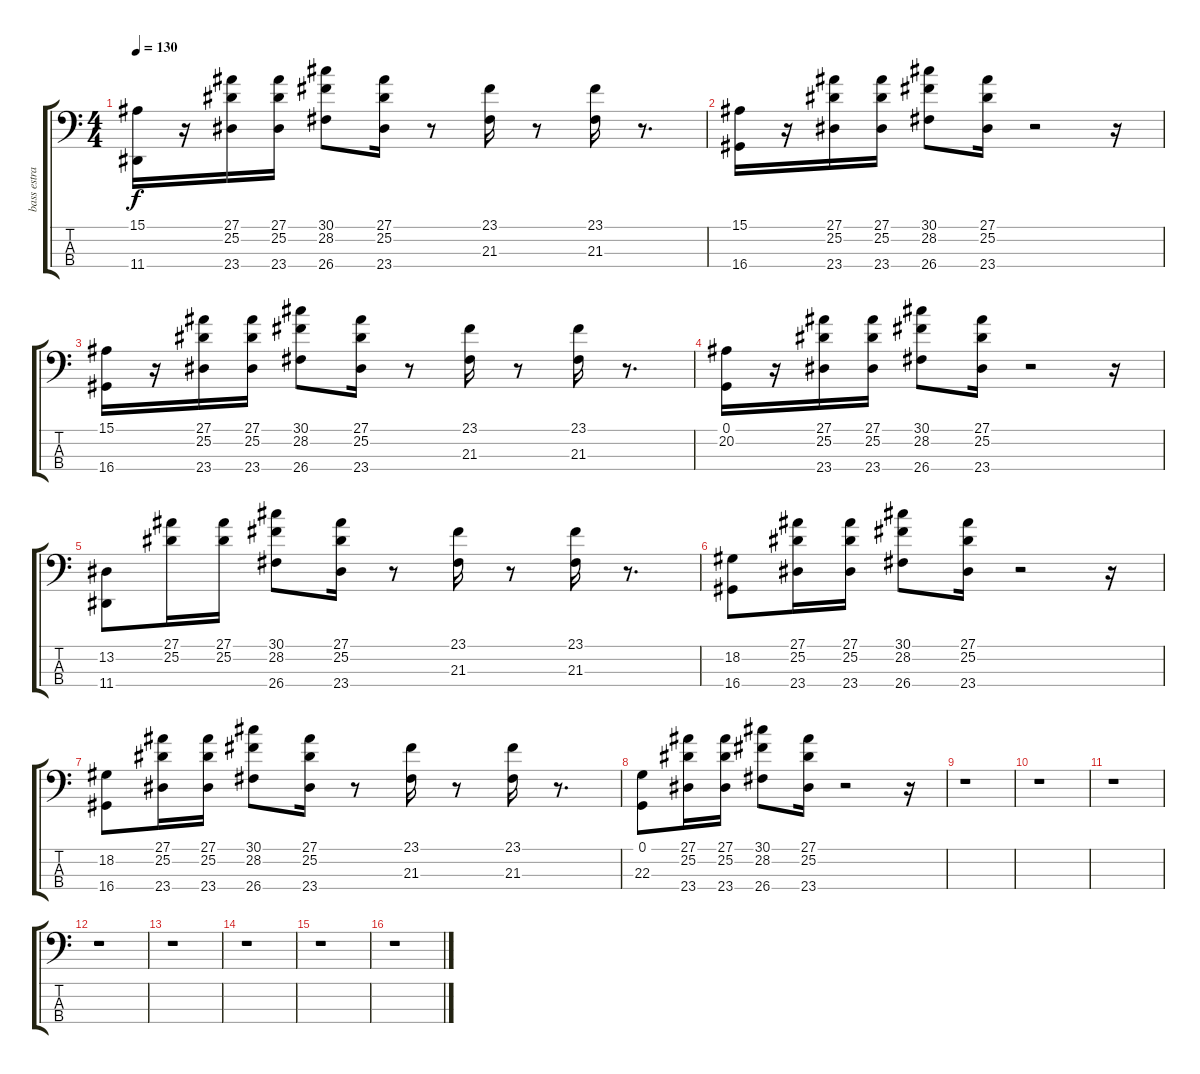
\track ("bass estraño" "bass estra") {instrument harpsichord}
\staff {score tabs}
\tuning (G2 D2 A1 E1) {hide}
\ts (4 4)
\tempo 130
\clef f4
\ks c
(15.1 11.4).16{dy f} r.16 (27.1 25.2 23.4).16 (27.1 25.2 23.4).16 (30.1 28.2 26.4).8 (27.1 25.2 23.4).16 r.8 (23.1 21.3).16 r.8 (23.1 21.3).16 r.8{d} |
(15.1 16.4).16 r.16 (27.1 25.2 23.4).16 (27.1 25.2 23.4).16 (30.1 28.2 26.4).8 (27.1 25.2 23.4).16 r.2 r.16 |
(15.1 16.4).16 r.16 (27.1 25.2 23.4).16 (27.1 25.2 23.4).16 (30.1 28.2 26.4).8 (27.1 25.2 23.4).16 r.8 (23.1 21.3).16 r.8 (23.1 21.3).16 r.8{d} |
(0.1 20.2).16 r.16 (27.1 25.2 23.4).16 (27.1 25.2 23.4).16 (30.1 28.2 26.4).8 (27.1 25.2 23.4).16 r.2 r.16 |
(13.2 11.4).8 (27.1 25.2).16 (27.1 25.2).16 (30.1 28.2 26.4).8 (27.1 25.2 23.4).16 r.8 (23.1 21.3).16 r.8 (23.1 21.3).16 r.8{d} |
(18.2 16.4).8 (27.1 25.2 23.4).16 (27.1 25.2 23.4).16 (30.1 28.2 26.4).8 (27.1 25.2 23.4).16 r.2 r.16 |
(18.2 16.4).8 (27.1 25.2 23.4).16 (27.1 25.2 23.4).16 (30.1 28.2 26.4).8 (27.1 25.2 23.4).16 r.8 (23.1 21.3).16 r.8 (23.1 21.3).16 r.8{d} |
(0.1 22.3).8 (27.1 25.2 23.4).16 (27.1 25.2 23.4).16 (30.1 28.2 26.4).8 (27.1 25.2 23.4).16 r.2 r.16 |
r.1 |
r.1 |
r.1 |
r.1 |
r.1 |
r.1 |
r.1 |
r.1
